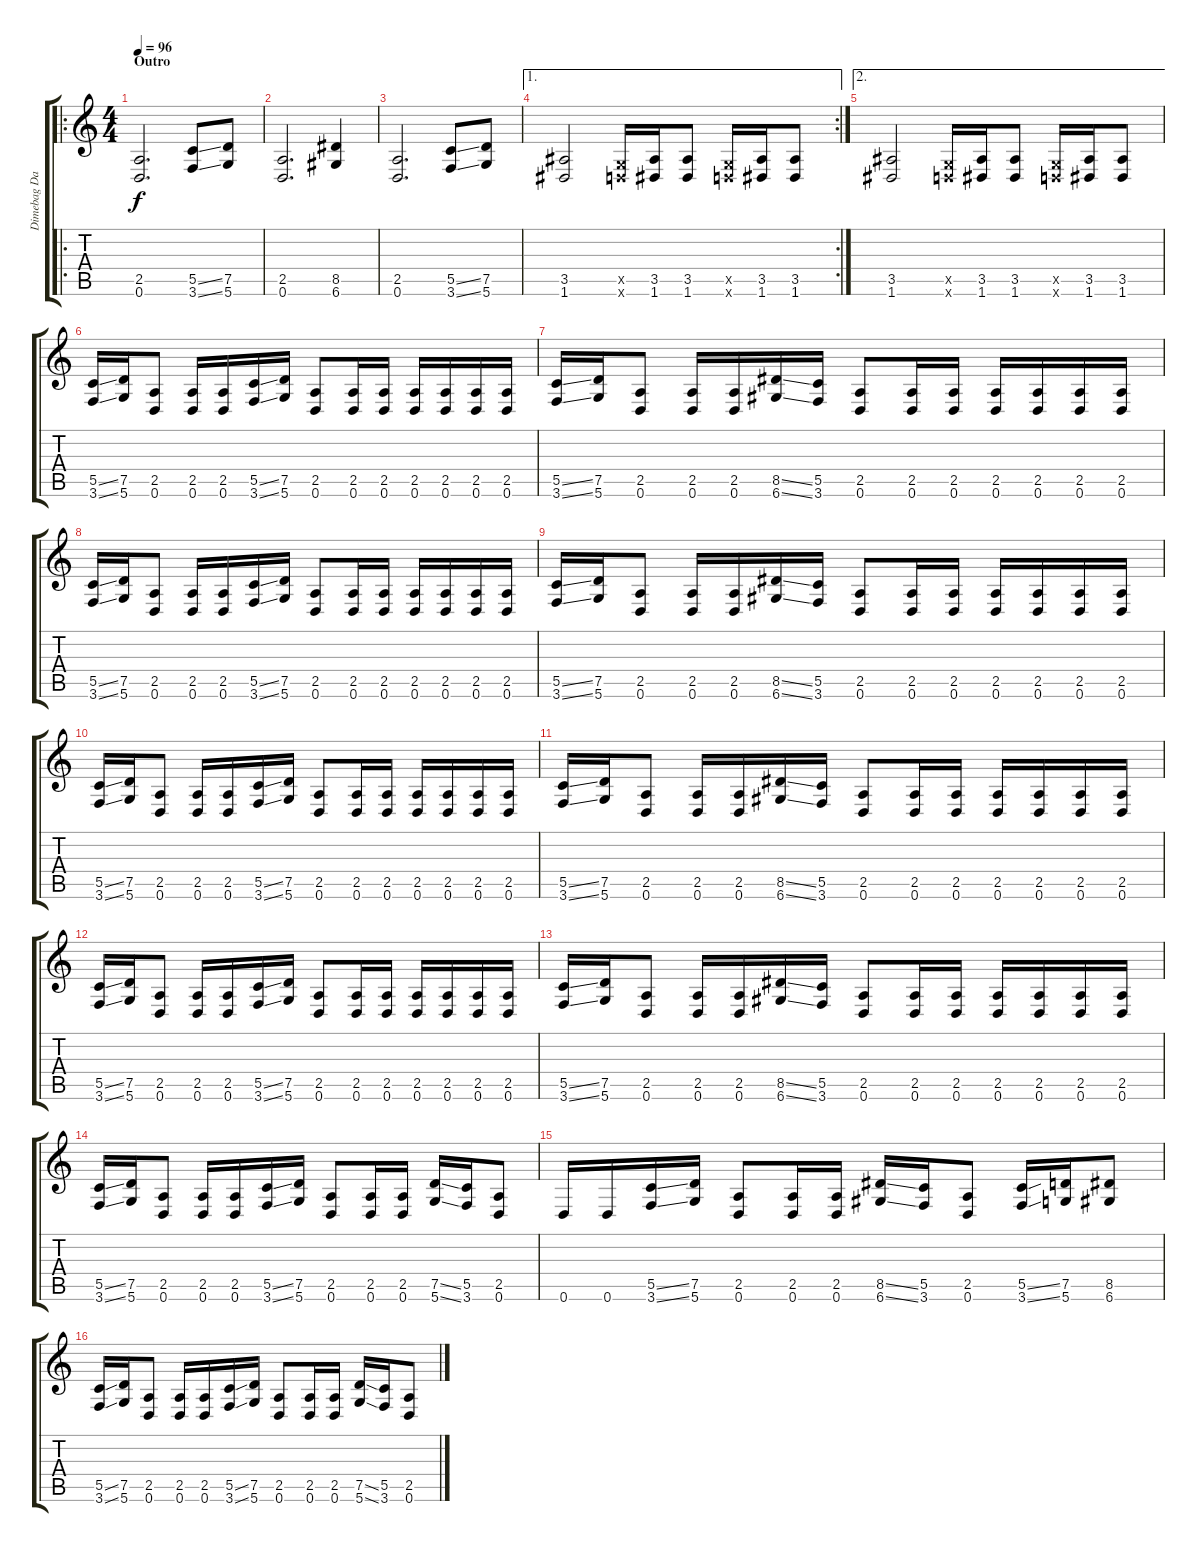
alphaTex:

\track ("Dimebag Darrell Rhythm Left" "Dimebag Da") {instrument distortionguitar}
\staff {score tabs}
\tuning (D4 A3 F3 C3 G2 D2) {hide}
\ro
\ts (4 4)
\section ("" "Outro")
\tempo 96
\clef g2
\ks c
(2.5 0.6).2{d dy f} (5.5{ss} 3.6{ss}).8 (7.5 5.6).8 |
(2.5 0.6).2{d} (8.5 6.6).4 |
(2.5 0.6).2{d} (5.5{ss} 3.6{ss}).8 (7.5 5.6).8 |
\ae 1
\rc 2
(3.5 1.6).2 (0.5{x} 0.6{x}).16 (3.5 1.6).16 (3.5 1.6).8 (0.5{x} 0.6{x}).16 (3.5 1.6).16 (3.5 1.6).8 |
\ae 2
(3.5 1.6).2 (0.5{x} 0.6{x}).16 (3.5 1.6).16 (3.5 1.6).8 (0.5{x} 0.6{x}).16 (3.5 1.6).16 (3.5 1.6).8 |
(5.5{ss} 3.6{ss}).16 (7.5 5.6).16 (2.5 0.6).8 (2.5 0.6).16 (2.5 0.6).16 (5.5{ss} 3.6{ss}).16 (7.5 5.6).16 (2.5 0.6).8 (2.5 0.6).16 (2.5 0.6).16 (2.5 0.6).16 (2.5 0.6).16 (2.5 0.6).16 (2.5 0.6).16 |
(5.5{ss} 3.6{ss}).16 (7.5 5.6).16 (2.5 0.6).8 (2.5 0.6).16 (2.5 0.6).16 (8.5{ss} 6.6{ss}).16 (5.5 3.6).16 (2.5 0.6).8 (2.5 0.6).16 (2.5 0.6).16 (2.5 0.6).16 (2.5 0.6).16 (2.5 0.6).16 (2.5 0.6).16 |
(5.5{ss} 3.6{ss}).16 (7.5 5.6).16 (2.5 0.6).8 (2.5 0.6).16 (2.5 0.6).16 (5.5{ss} 3.6{ss}).16 (7.5 5.6).16 (2.5 0.6).8 (2.5 0.6).16 (2.5 0.6).16 (2.5 0.6).16 (2.5 0.6).16 (2.5 0.6).16 (2.5 0.6).16 |
(5.5{ss} 3.6{ss}).16 (7.5 5.6).16 (2.5 0.6).8 (2.5 0.6).16 (2.5 0.6).16 (8.5{ss} 6.6{ss}).16 (5.5 3.6).16 (2.5 0.6).8 (2.5 0.6).16 (2.5 0.6).16 (2.5 0.6).16 (2.5 0.6).16 (2.5 0.6).16 (2.5 0.6).16 |
(5.5{ss} 3.6{ss}).16 (7.5 5.6).16 (2.5 0.6).8 (2.5 0.6).16 (2.5 0.6).16 (5.5{ss} 3.6{ss}).16 (7.5 5.6).16 (2.5 0.6).8 (2.5 0.6).16 (2.5 0.6).16 (2.5 0.6).16 (2.5 0.6).16 (2.5 0.6).16 (2.5 0.6).16 |
(5.5{ss} 3.6{ss}).16 (7.5 5.6).16 (2.5 0.6).8 (2.5 0.6).16 (2.5 0.6).16 (8.5{ss} 6.6{ss}).16 (5.5 3.6).16 (2.5 0.6).8 (2.5 0.6).16 (2.5 0.6).16 (2.5 0.6).16 (2.5 0.6).16 (2.5 0.6).16 (2.5 0.6).16 |
(5.5{ss} 3.6{ss}).16 (7.5 5.6).16 (2.5 0.6).8 (2.5 0.6).16 (2.5 0.6).16 (5.5{ss} 3.6{ss}).16 (7.5 5.6).16 (2.5 0.6).8 (2.5 0.6).16 (2.5 0.6).16 (2.5 0.6).16 (2.5 0.6).16 (2.5 0.6).16 (2.5 0.6).16 |
(5.5{ss} 3.6{ss}).16 (7.5 5.6).16 (2.5 0.6).8 (2.5 0.6).16 (2.5 0.6).16 (8.5{ss} 6.6{ss}).16 (5.5 3.6).16 (2.5 0.6).8 (2.5 0.6).16 (2.5 0.6).16 (2.5 0.6).16 (2.5 0.6).16 (2.5 0.6).16 (2.5 0.6).16 |
(5.5{ss} 3.6{ss}).16 (7.5 5.6).16 (2.5 0.6).8 (2.5 0.6).16 (2.5 0.6).16 (5.5{ss} 3.6{ss}).16 (7.5 5.6).16 (2.5 0.6).8 (2.5 0.6).16 (2.5 0.6).16 (7.5{ss} 5.6{ss}).16 (5.5 3.6).16 (2.5 0.6).8 |
0.6.16 0.6.16 (5.5{ss} 3.6{ss}).16 (7.5 5.6).16 (2.5 0.6).8 (2.5 0.6).16 (2.5 0.6).16 (8.5{ss} 6.6{ss}).16 (5.5 3.6).16 (2.5 0.6).8 (5.5{ss} 3.6{ss}).16 (7.5 5.6).16 (8.5 6.6).8 |
(5.5{ss} 3.6{ss}).16 (7.5 5.6).16 (2.5 0.6).8 (2.5 0.6).16 (2.5 0.6).16 (5.5{ss} 3.6{ss}).16 (7.5 5.6).16 (2.5 0.6).8 (2.5 0.6).16 (2.5 0.6).16 (7.5{ss} 5.6{ss}).16 (5.5 3.6).16 (2.5 0.6).8
